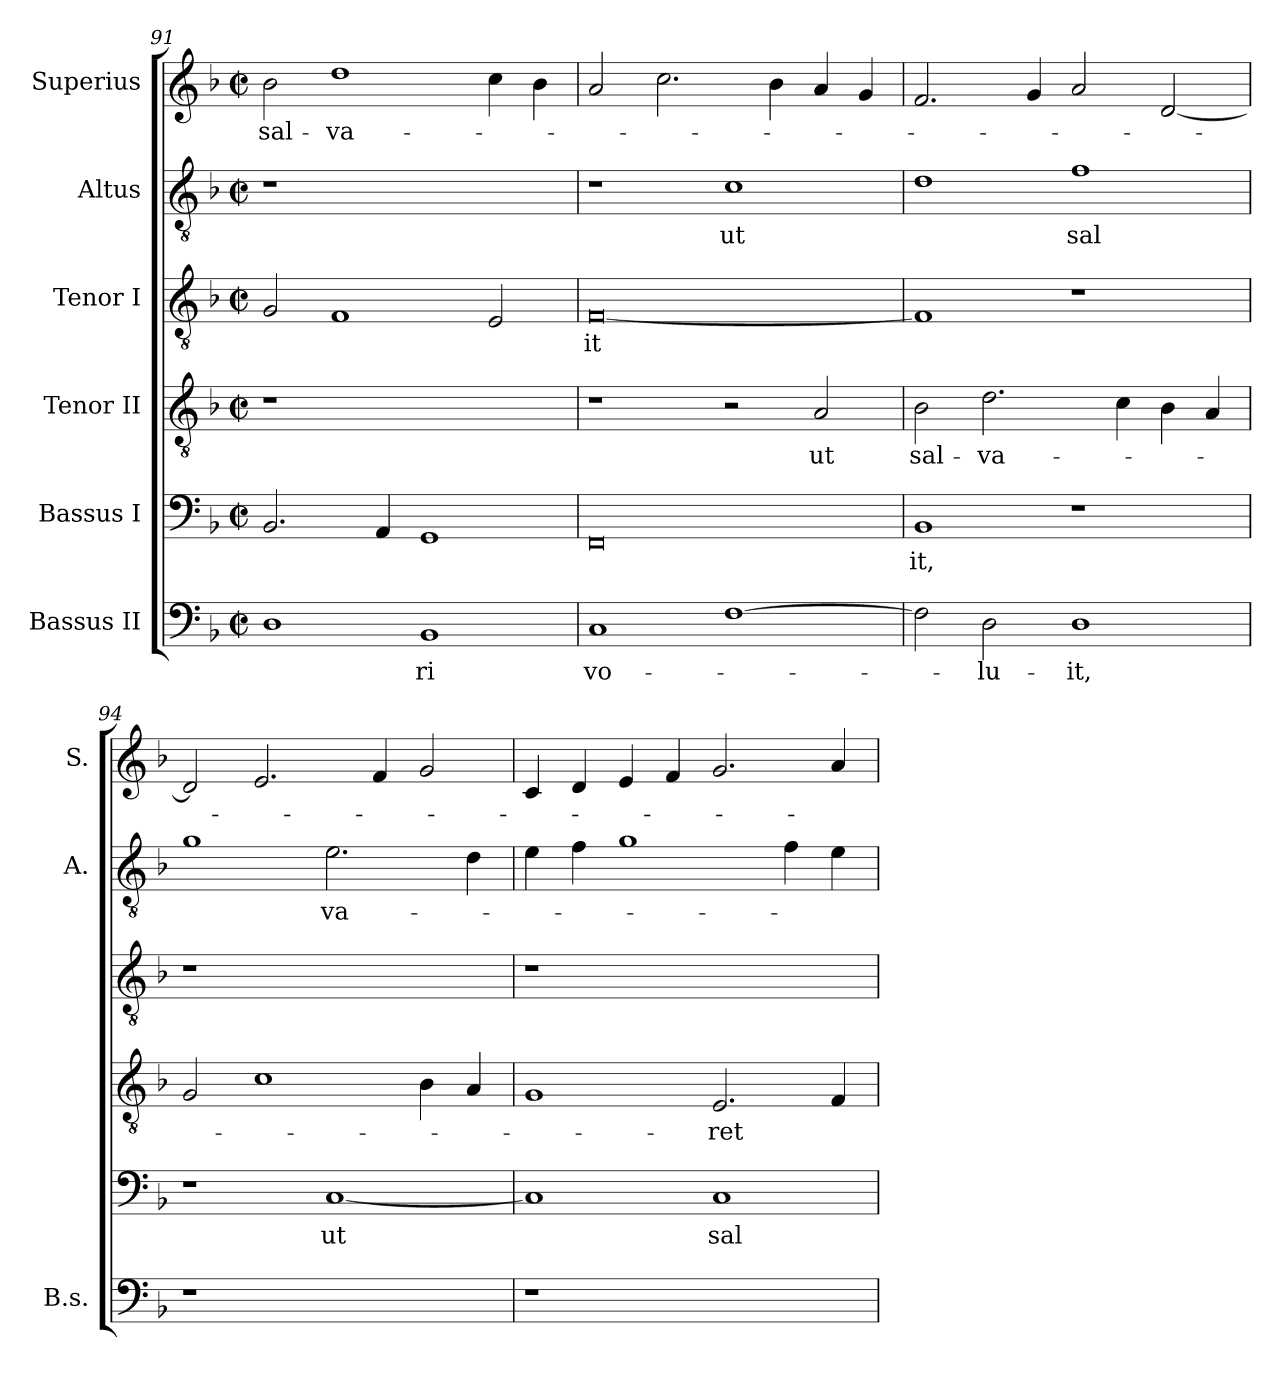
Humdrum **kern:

**kern	**text	**kern	**text	**kern	**text	**kern	**text	**kern	**text	**kern	**text
*part6	*part6	*part5	*part5	*part4	*part4	*part3	*part3	*part2	*part2	*part1	*part1
*staff6	*staff6	*staff5	*staff5	*staff4	*staff4	*staff3	*staff3	*staff2	*staff2	*staff1	*staff1
*I"Bassus II	*	*I"Bassus I	*	*I"Tenor II	*	*I"Tenor I	*	*I"Altus	*	*I"Superius	*
*I'B.s.	*	*	*	*	*	*	*	*I'A.	*	*I'S.	*
*clefF4	*	*clefF4	*	*clefGv2	*	*clefGv2	*	*clefGv2	*	*clefG2	*
*	*	*	*	*ITrd7c12	*	*ITrd7c12	*	*ITrd7c12	*	*	*
*k[b-]	*	*k[b-]	*	*k[b-]	*	*k[b-]	*	*k[b-]	*	*k[b-]	*
*F:	*	*F:	*	*F:	*	*F:	*	*F:	*	*F:	*
*M2/2	*	*M2/2	*	*M2/2	*	*M2/2	*	*M2/2	*	*M2/2	*
*met(c|)	*	*met(c|)	*	*met(c|)	*	*met(c|)	*	*met(c|)	*	*met(c|)	*
=91	=91	=91	=91	=91	=91	=91	=91	=91	=91	=91	=91
!	!	!	!	!LO:N:vis=1	!	!	!	!LO:N:vis=1	!	!	!
!	!	!	!	!	!	!	!	!	!	!	!LO:LY:b:color=#000000
1Di	.	2.BB-i/	.	1r	.	2GGi/	.	1r	.	2b-i\	sal-
!	!	!	!	!	!	!	!	!	!	!	!LO:LY:b:color=#000000
.	.	.	.	.	.	1FFi	.	.	.	1ddi	-va-
.	.	4AAi/	.	.	.	.	.	.	.	.	.
!	!LO:LY:b:color=#000000	!	!	!	!	!	!	!	!	!	!
1BB-i	-ri	1GGi	.	1ryy	.	.	.	1ryy	.	.	.
.	.	.	.	.	.	2EEi/	.	.	.	4cci\	.
.	.	.	.	.	.	.	.	.	.	4b-i\	.
=92	=92	=92	=92	=92	=92	=92	=92	=92	=92	=92	=92
!	!LO:LY:b:color=#000000	!	!	!	!	!	!	!	!	!	!
!	!	!	!	!	!	!	!LO:LY:b:color=#000000	!	!	!	!
1Ci	vo-	0FFi	.	1r	.	[<0FFi	-it	1r	.	2ai/	.
.	.	.	.	.	.	.	.	.	.	2.cci\	.
!	!	!	!	!	!	!	!	!	!LO:LY:b:color=#000000	!	!
[>1Fi	.	.	.	2r	.	.	.	1Ci	ut	.	.
.	.	.	.	.	.	.	.	.	.	4b-i\	.
!	!	!	!	!	!LO:LY:b:color=#000000	!	!	!	!	!	!
.	.	.	.	2AAi/	ut	.	.	.	.	4ai/	.
.	.	.	.	.	.	.	.	.	.	4gi/	.
=93	=93	=93	=93	=93	=93	=93	=93	=93	=93	=93	=93
!	!	!	!LO:LY:b:color=#000000	!	!	!	!	!	!	!	!
!	!	!	!	!	!LO:LY:b:color=#000000	!	!	!	!	!	!
2Fi\]	.	1BB-i	-it,	2BB-i\	sal-	1FFi]	.	1Di	.	2.fi/	.
!	!LO:LY:b:color=#000000	!	!	!	!	!	!	!	!	!	!
!	!	!	!	!	!LO:LY:b:color=#000000	!	!	!	!	!	!
2Di\	-lu-	.	.	2.Di\	-va-	.	.	.	.	.	.
.	.	.	.	.	.	.	.	.	.	4gi/	.
!	!LO:LY:b:color=#000000	!	!	!	!	!	!	!	!	!	!
!	!	!	!	!	!	!	!	!	!LO:LY:b:color=#000000	!	!
1Di	-it,	1r	.	.	.	1r	.	1Fi	sal	2ai/	.
.	.	.	.	4Ci\	.	.	.	.	.	.	.
.	.	.	.	4BB-i\	.	.	.	.	.	[<2di/	.
.	.	.	.	4AAi/	.	.	.	.	.	.	.
!!LO:LB:g=z
=94	=94	=94	=94	=94	=94	=94	=94	=94	=94	=94	=94
!LO:N:vis=1	!	!	!	!	!	!LO:N:vis=1	!	!	!	!	!
1r	.	1r	.	2GGi/	.	1r	.	1Gi	.	2di/]	.
.	.	.	.	1Ci	.	.	.	.	.	2.ei/	.
!	!	!	!LO:LY:b:color=#000000	!	!	!	!	!	!	!	!
!	!	!	!	!	!	!	!	!	!LO:LY:b:color=#000000	!	!
1ryy	.	[<1Ci	ut	.	.	1ryy	.	2.Ei\	va-	.	.
.	.	.	.	.	.	.	.	.	.	4fi/	.
.	.	.	.	4BB-i\	.	.	.	.	.	2gi/	.
.	.	.	.	4AAi/	.	.	.	4Di\	.	.	.
=95	=95	=95	=95	=95	=95	=95	=95	=95	=95	=95	=95
!LO:N:vis=1	!	!	!	!	!	!LO:N:vis=1	!	!	!	!	!
1r	.	1Ci]	.	1GGi	.	1r	.	4Ei\	.	4ci/	.
.	.	.	.	.	.	.	.	4Fi\	.	4di/	.
.	.	.	.	.	.	.	.	1Gi	.	4ei/	.
.	.	.	.	.	.	.	.	.	.	4fi/	.
!	!	!	!LO:LY:b:color=#000000	!	!	!	!	!	!	!	!
!	!	!	!	!	!LO:LY:b:color=#000000	!	!	!	!	!	!
1ryy	.	1Ci	sal-	2.EEi/	-ret	1ryy	.	.	.	2.gi/	.
.	.	.	.	.	.	.	.	4Fi\	.	.	.
.	.	.	.	4FFi/	.	.	.	4Ei\	.	4ai/	.
=	=	=	=	=	=	=	=	=	=	=	=
*-	*-	*-	*-	*-	*-	*-	*-	*-	*-	*-	*-
